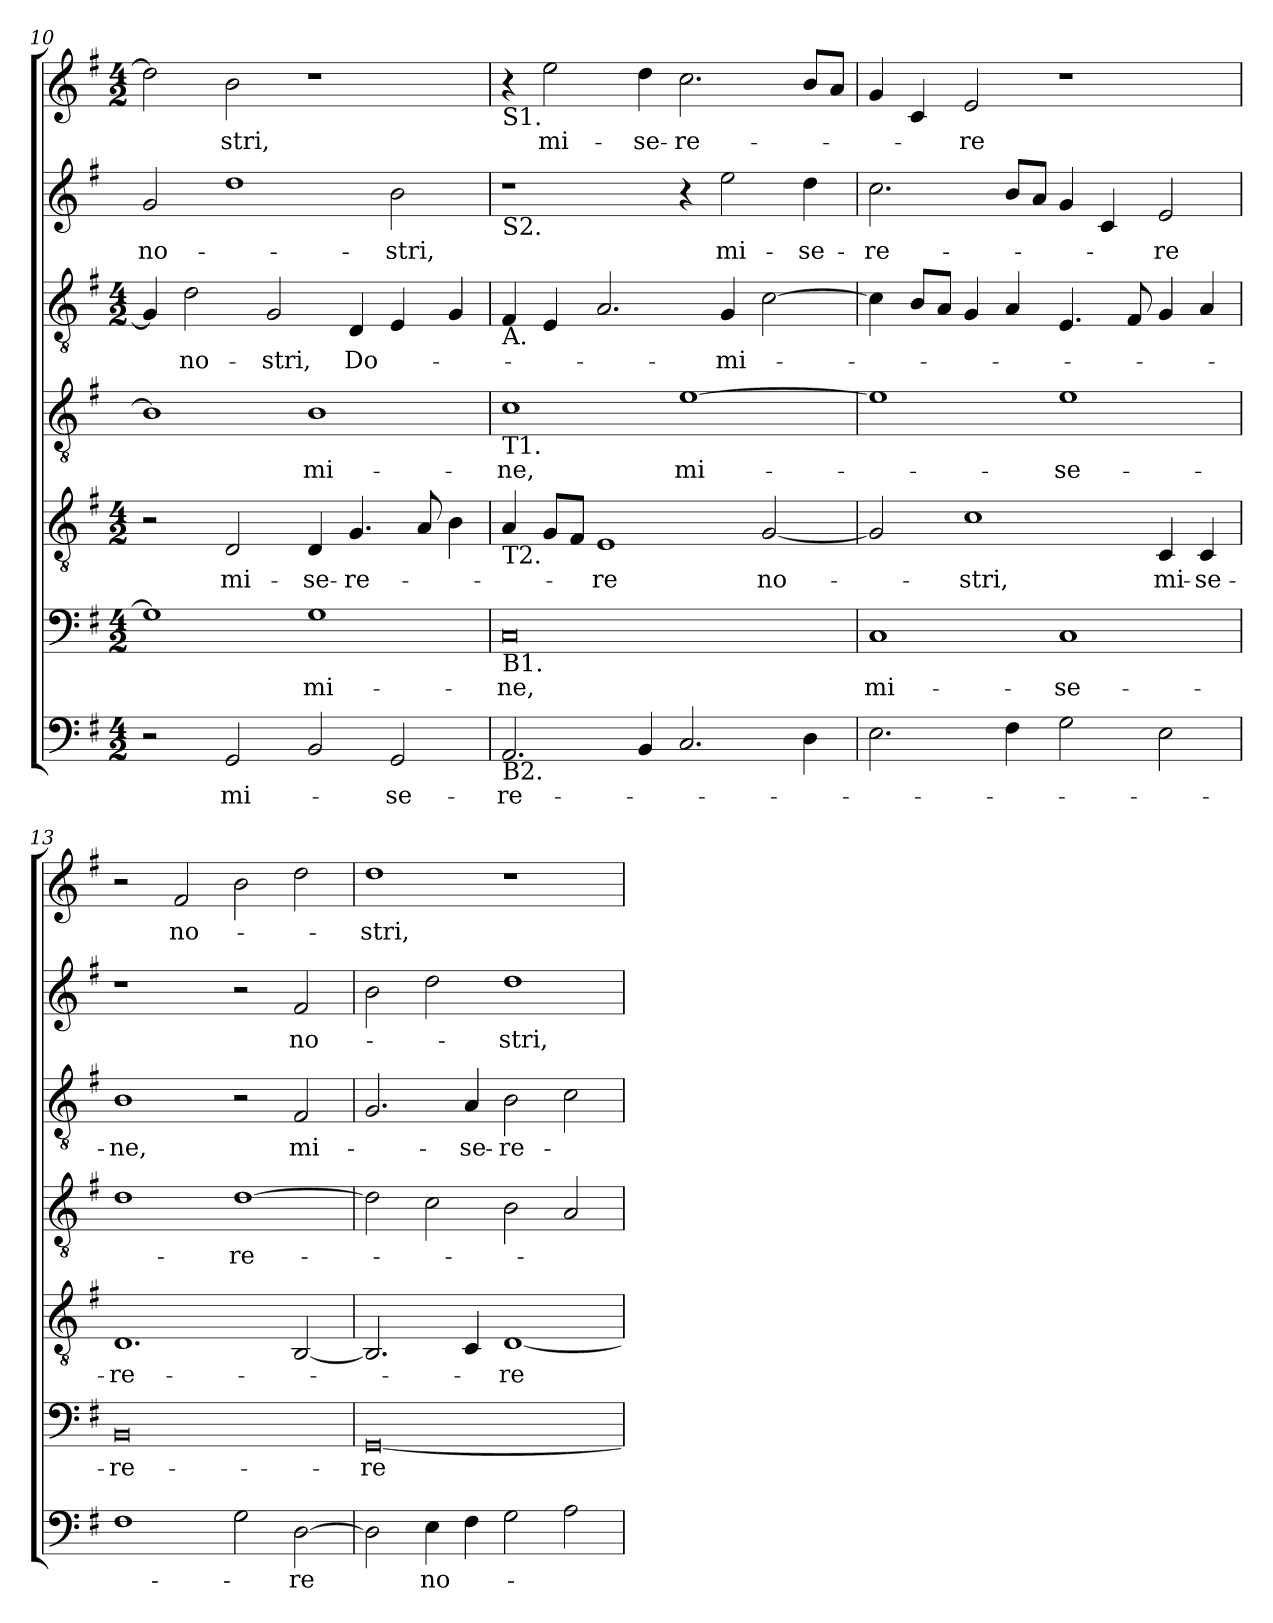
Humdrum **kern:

**kern	**text	**kern	**text	**kern	**text	**kern	**text	**kern	**text	**kern	**text	**kern	**text
*part7	*part7	*part6	*part6	*part5	*part5	*part4	*part4	*part3	*part3	*part2	*part2	*part1	*part1
*staff7	*staff7	*staff6	*staff6	*staff5	*staff5	*staff4	*staff4	*staff3	*staff3	*staff2	*staff2	*staff1	*staff1
*clefF4	*	*clefF4	*	*clefGv2	*	*clefGv2	*	*clefGv2	*	*clefG2	*	*clefG2	*
*k[f#]	*	*k[f#]	*	*k[f#]	*	*k[f#]	*	*k[f#]	*	*k[f#]	*	*k[f#]	*
*G:	*	*G:	*	*G:	*	*G:	*	*G:	*	*G:	*	*G:	*
*M4/2	*	*M4/2	*	*M4/2	*	*	*	*M4/2	*	*	*	*M4/2	*
=10	=10	=10	=10	=10	=10	=10	=10	=10	=10	=10	=10	=10	=10
!	!	!	!	!	!	!	!	!	!	!	!LO:LY:b	!	!
2r	.	1G]	.	2r	.	1B]	.	4G/]	.	2g/	no-	2dd\]	.
!	!	!	!	!	!	!	!	!	!LO:LY:b	!	!	!	!
.	.	.	.	.	.	.	.	2d\	no-	.	.	.	.
!	!LO:LY:b	!	!	!	!LO:LY:b	!	!	!	!	!	!	!	!LO:LY:b
2GG/	mi-	.	.	2D/	mi-	.	.	.	.	1dd	.	2b\	-stri,
!	!	!	!	!	!	!	!	!	!LO:LY:b	!	!	!	!
.	.	.	.	.	.	.	.	2G/	-stri,	.	.	.	.
!	!	!	!LO:LY:b	!	!LO:LY:b	!	!LO:LY:b	!	!	!	!	!	!
2BB/	.	1G	-mi-	4D/	-se-	1B	-mi-	.	.	.	.	1r	.
!	!	!	!	!	!LO:LY:b	!	!	!	!LO:LY:b	!	!	!	!
.	.	.	.	4.G/	-re-	.	.	4D/	Do-	.	.	.	.
!	!LO:LY:b	!	!	!	!	!	!	!	!	!	!LO:LY:b	!	!
2GG/	-se-	.	.	.	.	.	.	4E/	.	2b\	-stri,	.	.
.	.	.	.	8A/	.	.	.	.	.	.	.	.	.
.	.	.	.	4B\	.	.	.	4G/	.	.	.	.	.
!!LO:LB:g=z
=11	=11	=11	=11	=11	=11	=11	=11	=11	=11	=11	=11	=11	=11
!	!	!	!	!	!	!	!	!	!	!	!	!LO:TX:b:t=S1.	!
!	!	!	!	!	!	!	!	!	!	!LO:TX:b:t=S2.	!	!	!
!	!	!	!	!	!	!	!	!LO:TX:b:t=A.	!	!	!	!	!
!	!	!	!	!	!	!LO:TX:b:t=T1.	!	!	!	!	!	!	!
!	!	!	!	!LO:TX:b:t=T2.	!	!	!	!	!	!	!	!	!
!	!	!LO:TX:b:t=B1.	!	!	!	!	!	!	!	!	!	!	!
!LO:TX:b:t=B2.	!	!	!	!	!	!	!	!	!	!	!	!	!
!	!LO:LY:b	!	!LO:LY:b	!	!	!	!LO:LY:b	!	!	!	!	!	!
2.AA/	-re-	0C	-ne,	4A/	.	1c	-ne,	4F#/	.	1r	.	4r	.
!	!	!	!	!	!	!	!	!	!	!	!	!	!LO:LY:b
.	.	.	.	8G/L	.	.	.	4E/	.	.	.	2ee\	mi-
.	.	.	.	8F#/J	.	.	.	.	.	.	.	.	.
!	!	!	!	!	!LO:LY:b	!	!	!	!	!	!	!	!
.	.	.	.	1E	-re	.	.	2.A/	.	.	.	.	.
!	!	!	!	!	!	!	!	!	!	!	!	!	!LO:LY:b
4BB/	.	.	.	.	.	.	.	.	.	.	.	4dd\	-se-
!	!	!	!	!	!	!	!LO:LY:b	!	!	!	!	!	!LO:LY:b
2.C/	.	.	.	.	.	[1e	mi-	.	.	4r	.	2.cc\	-re-
!	!	!	!	!	!	!	!	!	!LO:LY:b	!	!LO:LY:b	!	!
.	.	.	.	.	.	.	.	4G/	-mi-	2ee\	mi-	.	.
!	!	!	!	!	!LO:LY:b	!	!	!	!	!	!	!	!
.	.	.	.	[2G/	no-	.	.	[2c\	.	.	.	.	.
!	!	!	!	!	!	!	!	!	!	!	!LO:LY:b	!	!
4D\	.	.	.	.	.	.	.	.	.	4dd\	-se-	8b/L	.
.	.	.	.	.	.	.	.	.	.	.	.	8a/J	.
=12	=12	=12	=12	=12	=12	=12	=12	=12	=12	=12	=12	=12	=12
!	!	!	!LO:LY:b	!	!	!	!	!	!	!	!LO:LY:b	!	!
2.E\	.	1C	mi-	2G/]	.	1e]	.	4c\]	.	2.cc\	-re-	4g/	.
.	.	.	.	.	.	.	.	8B/L	.	.	.	4c/	.
.	.	.	.	.	.	.	.	8A/J	.	.	.	.	.
!	!	!	!	!	!LO:LY:b	!	!	!	!	!	!	!	!LO:LY:b
.	.	.	.	1c	-stri,	.	.	4G/	.	.	.	2e/	-re
4F#\	.	.	.	.	.	.	.	4A/	.	8b/L	.	.	.
.	.	.	.	.	.	.	.	.	.	8a/J	.	.	.
!	!	!	!LO:LY:b	!	!	!	!LO:LY:b	!	!	!	!	!	!
2G\	.	1C	-se-	.	.	1e	-se-	4.E/	.	4g/	.	1r	.
.	.	.	.	.	.	.	.	.	.	4c/	.	.	.
.	.	.	.	.	.	.	.	8F#/	.	.	.	.	.
!	!	!	!	!	!LO:LY:b	!	!	!	!	!	!LO:LY:b	!	!
2E\	.	.	.	4C/	mi-	.	.	4G/	.	2e/	-re	.	.
!	!	!	!	!	!LO:LY:b	!	!	!	!	!	!	!	!
.	.	.	.	4C/	-se-	.	.	4A/	.	.	.	.	.
=13	=13	=13	=13	=13	=13	=13	=13	=13	=13	=13	=13	=13	=13
!	!	!	!LO:LY:b	!	!LO:LY:b	!	!	!	!LO:LY:b	!	!	!	!
1F#	.	0BB	-re-	1.D	-re-	1d	.	1B	-ne,	1r	.	2r	.
!	!	!	!	!	!	!	!	!	!	!	!	!	!LO:LY:b
.	.	.	.	.	.	.	.	.	.	.	.	2f#/	no-
!	!	!	!	!	!	!	!LO:LY:b	!	!	!	!	!	!
2G\	.	.	.	.	.	[1d	-re-	2r	.	2r	.	2b\	.
!	!LO:LY:b	!	!	!	!	!	!	!	!LO:LY:b	!	!LO:LY:b	!	!
[2D\	-re	.	.	[2BB/	.	.	.	2F#/	mi-	2f#/	no-	2dd\	.
=14	=14	=14	=14	=14	=14	=14	=14	=14	=14	=14	=14	=14	=14
!	!	!	!LO:LY:b	!	!	!	!	!	!	!	!	!	!LO:LY:b
2D\]	.	[0GG	-re	2.BB/]	.	2d\]	.	2.G/	.	2b\	.	1dd	-stri,
!	!LO:LY:b	!	!	!	!	!	!	!	!	!	!	!	!
4E\	no-	.	.	.	.	2c\	.	.	.	2dd\	.	.	.
!	!	!	!	!	!	!	!	!	!LO:LY:b	!	!	!	!
4F#\	.	.	.	4C/	.	.	.	4A/	-se-	.	.	.	.
!	!	!	!	!	!LO:LY:b	!	!	!	!LO:LY:b	!	!LO:LY:b	!	!
2G\	.	.	.	[1D	-re	2B\	.	2B\	-re-	1dd	-stri,	1r	.
2A\	.	.	.	.	.	2A/	.	2c\	.	.	.	.	.
=	=	=	=	=	=	=	=	=	=	=	=	=	=
*-	*-	*-	*-	*-	*-	*-	*-	*-	*-	*-	*-	*-	*-
